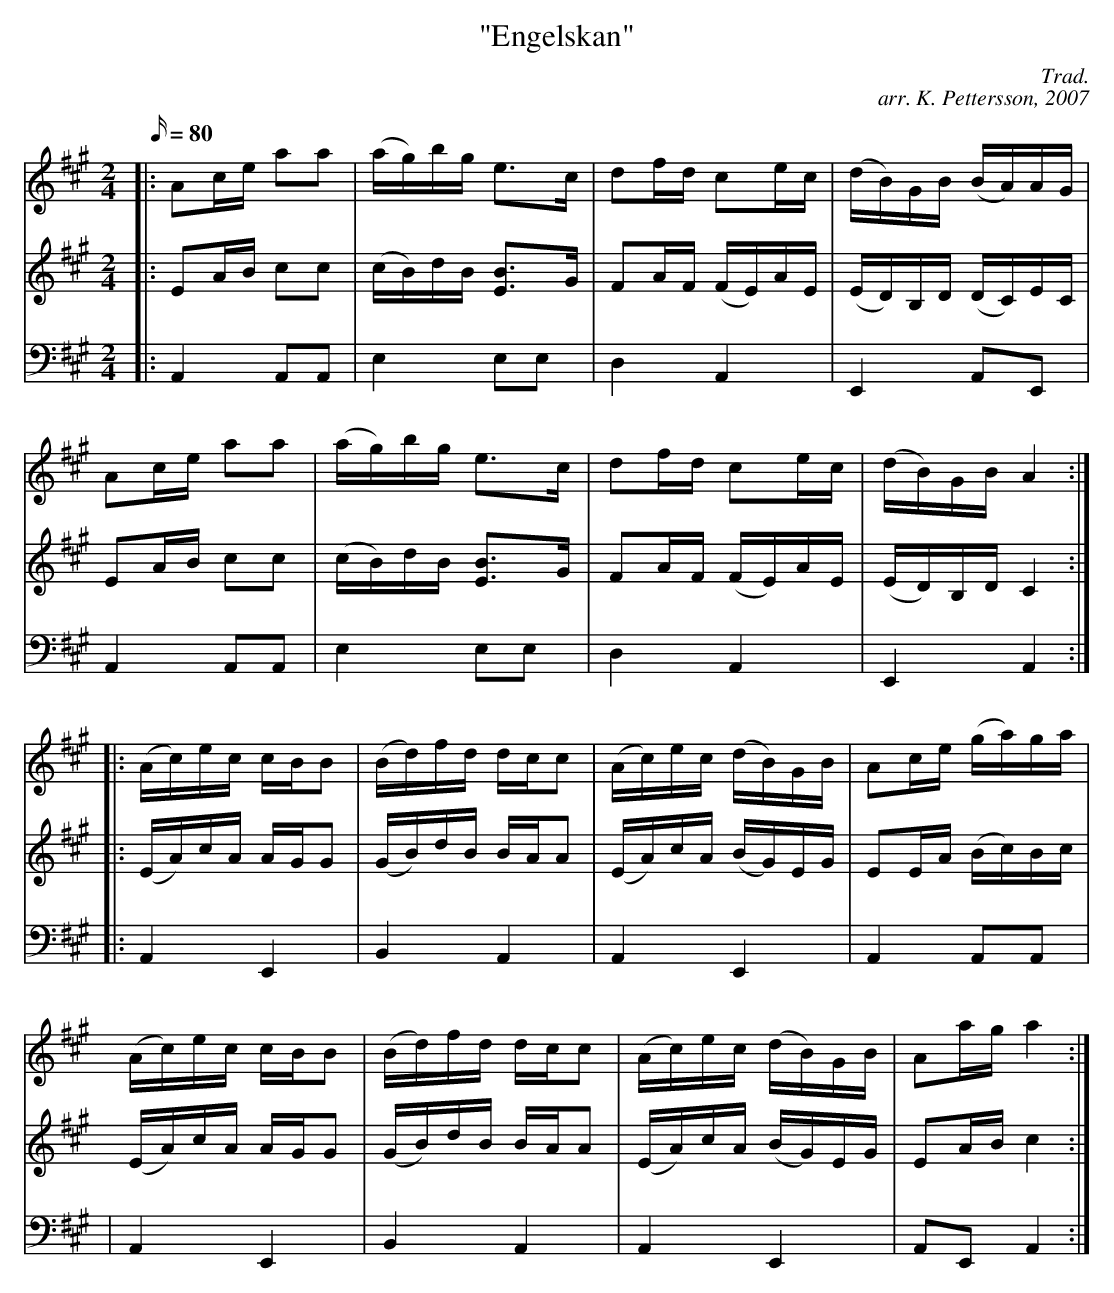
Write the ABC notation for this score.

X:1
T: "Engelskan"
C: Trad.
C: arr. K. Pettersson, 2007
M: 2/4
L: 1/16
Q: 80
K: A
V: 1
|: A2ce a2a2 | (ag)bg e2>c2 | d2fd c2ec | (dB)GB (BA)AG |
A2ce a2a2 | (ag)bg e2>c2 | d2fd c2ec | (dB)GB A4 :|
|: (Ac)ec cBB2 | (Bd)fd dcc2 | (Ac)ec (dB)GB | A2ce (ga)ga |
(Ac)ec cBB2 | (Bd)fd dcc2 | (Ac)ec (dB)GB | A2ag a4 :|
V: 2
|: E2AB c2c2 | (cB)dB [E2B2]>G2 | F2AF (FE)AE | (ED)B,D (DC)EC |
E2AB c2c2 | (cB)dB [E2B2]>G2 | F2AF (FE)AE | (ED)B,D C4 :|
|: (EA)cA AGG2 | (GB)dB BAA2 | (EA)cA (BG)EG | E2EA (Bc)Bc |
(EA)cA AGG2 | (GB)dB BAA2 | (EA)cA (BG)EG | E2AB c4 :|
V: 3
K: bass
|: A,,4 A,,2A,,2 | E,4 E,2E,2 | D,4 A,,4 | E,,4 A,,2E,,2 |
A,,4 A,,2A,,2 | E,4 E,2E,2 | D,4 A,,4 | E,,4 A,,4 :|
|: A,,4 E,,4 | B,,4 A,,4 | A,,4 E,,4 | A,,4 A,,2A,,2 |
| A,,4 E,,4 | B,,4 A,,4 | A,,4 E,,4 | A,,2E,,2 A,,4 :|
